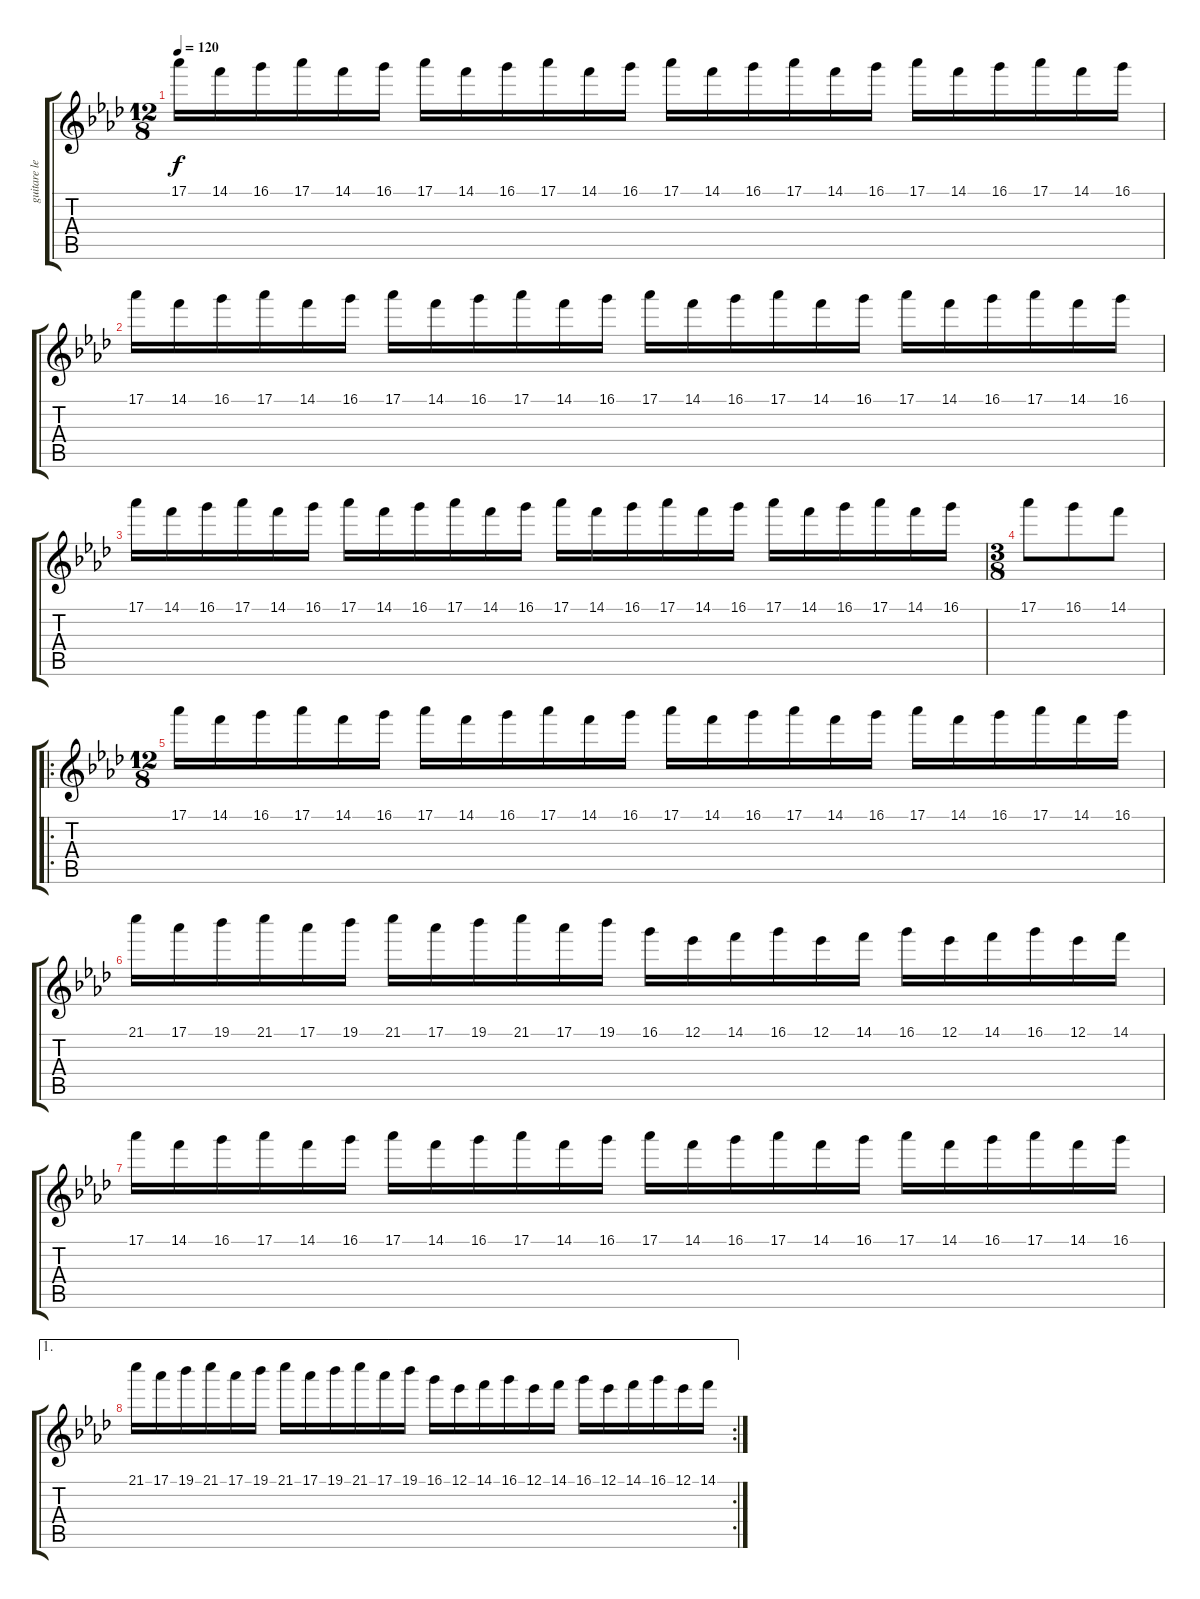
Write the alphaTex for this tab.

\track ("guitare lead" "guitare le") {instrument distortionguitar}
\staff {score tabs}
\tuning (Eb4 Bb3 Gb3 Db3 Ab2 Eb2) {hide}
\ts (12 8)
\tempo 120
\clef g2
\ks fminor
17.1.16{dy f} 14.1.16 16.1.16 17.1.16 14.1.16 16.1.16 17.1.16 14.1.16 16.1.16 17.1.16 14.1.16 16.1.16 17.1.16 14.1.16 16.1.16 17.1.16 14.1.16 16.1.16 17.1.16 14.1.16 16.1.16 17.1.16 14.1.16 16.1.16 |
17.1.16 14.1.16 16.1.16 17.1.16 14.1.16 16.1.16 17.1.16 14.1.16 16.1.16 17.1.16 14.1.16 16.1.16 17.1.16 14.1.16 16.1.16 17.1.16 14.1.16 16.1.16 17.1.16 14.1.16 16.1.16 17.1.16 14.1.16 16.1.16 |
17.1.16 14.1.16 16.1.16 17.1.16 14.1.16 16.1.16 17.1.16 14.1.16 16.1.16 17.1.16 14.1.16 16.1.16 17.1.16 14.1.16 16.1.16 17.1.16 14.1.16 16.1.16 17.1.16 14.1.16 16.1.16 17.1.16 14.1.16 16.1.16 |
\ts (3 8)
17.1.8 16.1.8 14.1.8 |
\ro
\ts (12 8)
17.1.16{volume 13 instrument distortionguitar} 14.1.16 16.1.16 17.1.16 14.1.16 16.1.16 17.1.16 14.1.16 16.1.16 17.1.16 14.1.16 16.1.16 17.1.16 14.1.16 16.1.16 17.1.16 14.1.16 16.1.16 17.1.16 14.1.16 16.1.16 17.1.16 14.1.16 16.1.16 |
21.1.16 17.1.16 19.1.16 21.1.16 17.1.16 19.1.16 21.1.16 17.1.16 19.1.16 21.1.16 17.1.16 19.1.16 16.1.16 12.1.16 14.1.16 16.1.16 12.1.16 14.1.16 16.1.16 12.1.16 14.1.16 16.1.16 12.1.16 14.1.16 |
17.1.16 14.1.16 16.1.16 17.1.16 14.1.16 16.1.16 17.1.16 14.1.16 16.1.16 17.1.16 14.1.16 16.1.16 17.1.16 14.1.16 16.1.16 17.1.16 14.1.16 16.1.16 17.1.16 14.1.16 16.1.16 17.1.16 14.1.16 16.1.16 |
\ae 1
\rc 2
21.1.16 17.1.16 19.1.16 21.1.16 17.1.16 19.1.16 21.1.16 17.1.16 19.1.16 21.1.16 17.1.16 19.1.16 16.1.16 12.1.16 14.1.16 16.1.16 12.1.16 14.1.16 16.1.16 12.1.16 14.1.16 16.1.16 12.1.16 14.1.16
